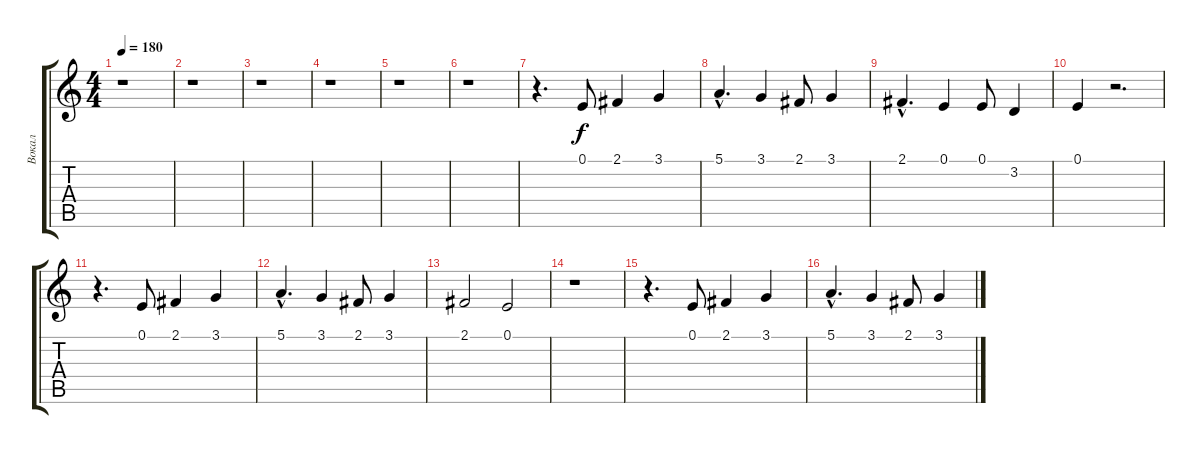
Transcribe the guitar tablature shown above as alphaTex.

\track ("Вокал" "Вокал") {instrument violin}
\staff {score tabs}
\tuning (E4 B3 G3 D3 A2 E2) {hide}
\ts (4 4)
\tempo 180
\clef g2
\ks c
r.1{dy f} |
r.1 |
r.1 |
r.1 |
r.1 |
r.1 |
r.4{d} 0.1.8 2.1.4 3.1.4 |
5.1{hac}.4{d} 3.1.4 2.1.8 3.1.4 |
2.1{hac}.4{d} 0.1.4 0.1.8 3.2.4 |
0.1.4 r.2{d} |
r.4{d} 0.1.8 2.1.4 3.1.4 |
5.1{hac}.4{d} 3.1.4 2.1.8 3.1.4 |
2.1.2 0.1.2 |
r.1 |
r.4{d} 0.1.8 2.1.4 3.1.4 |
5.1{hac}.4{d} 3.1.4 2.1.8 3.1.4
